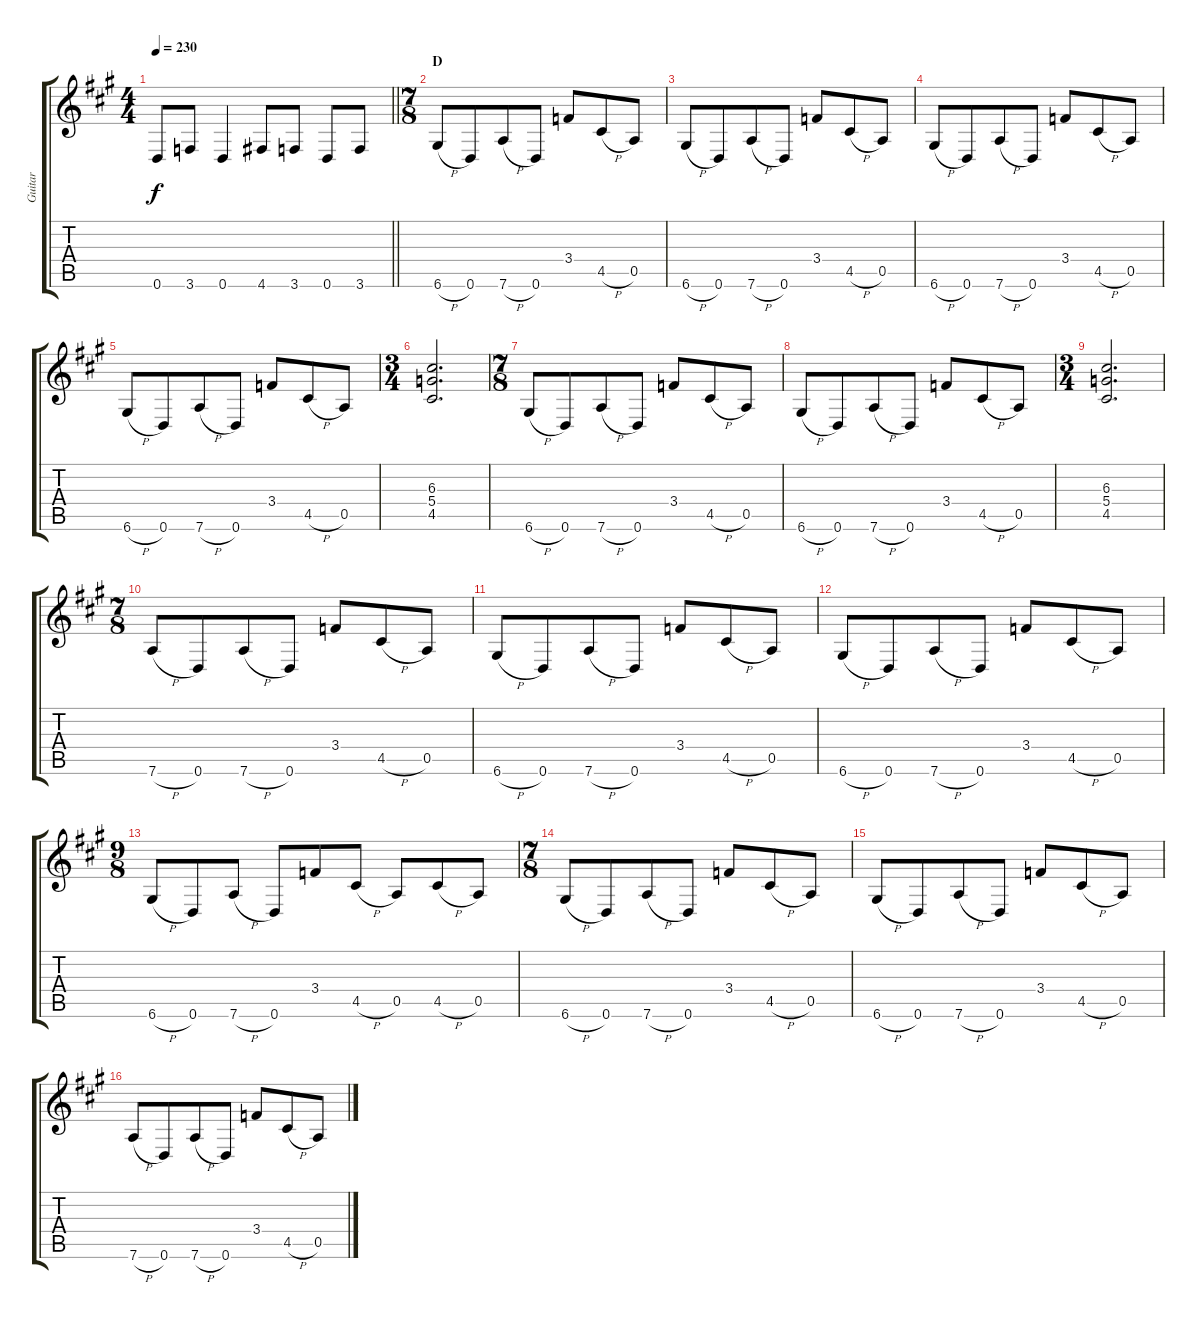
\track ("Guitar" "Guitar") {instrument distortionguitar}
\staff {score tabs}
\tuning (E4 B3 G3 D3 A2 D2) {hide}
\ts (4 4)
\tempo 230
\clef g2
\barLineRight lightlight
\ks f#minor
0.6.8{dy f} 3.6.8 0.6.4 4.6.8 3.6.8 0.6.8 3.6.8 |
\ts (7 8)
\section ("" "D")
6.6{h}.8 0.6.8 7.6{h}.8 0.6.8 3.4.8 4.5{h}.8 0.5.8 |
6.6{h}.8 0.6.8 7.6{h}.8 0.6.8 3.4.8 4.5{h}.8 0.5.8 |
6.6{h}.8 0.6.8 7.6{h}.8 0.6.8 3.4.8 4.5{h}.8 0.5.8 |
6.6{h}.8 0.6.8 7.6{h}.8 0.6.8 3.4.8 4.5{h}.8 0.5.8 |
\ts (3 4)
(6.3 5.4 4.5).2{d} |
\ts (7 8)
6.6{h}.8 0.6.8 7.6{h}.8 0.6.8 3.4.8 4.5{h}.8 0.5.8 |
6.6{h}.8 0.6.8 7.6{h}.8 0.6.8 3.4.8 4.5{h}.8 0.5.8 |
\ts (3 4)
(6.3 5.4 4.5).2{d} |
\ts (7 8)
7.6{h}.8 0.6.8 7.6{h}.8 0.6.8 3.4.8 4.5{h}.8 0.5.8 |
6.6{h}.8 0.6.8 7.6{h}.8 0.6.8 3.4.8 4.5{h}.8 0.5.8 |
6.6{h}.8 0.6.8 7.6{h}.8 0.6.8 3.4.8 4.5{h}.8 0.5.8 |
\ts (9 8)
6.6{h}.8 0.6.8 7.6{h}.8 0.6.8 3.4.8 4.5{h}.8 0.5.8 4.5{h}.8 0.5.8 |
\ts (7 8)
6.6{h}.8 0.6.8 7.6{h}.8 0.6.8 3.4.8 4.5{h}.8 0.5.8 |
6.6{h}.8 0.6.8 7.6{h}.8 0.6.8 3.4.8 4.5{h}.8 0.5.8 |
7.6{h}.8 0.6.8 7.6{h}.8 0.6.8 3.4.8 4.5{h}.8 0.5.8
